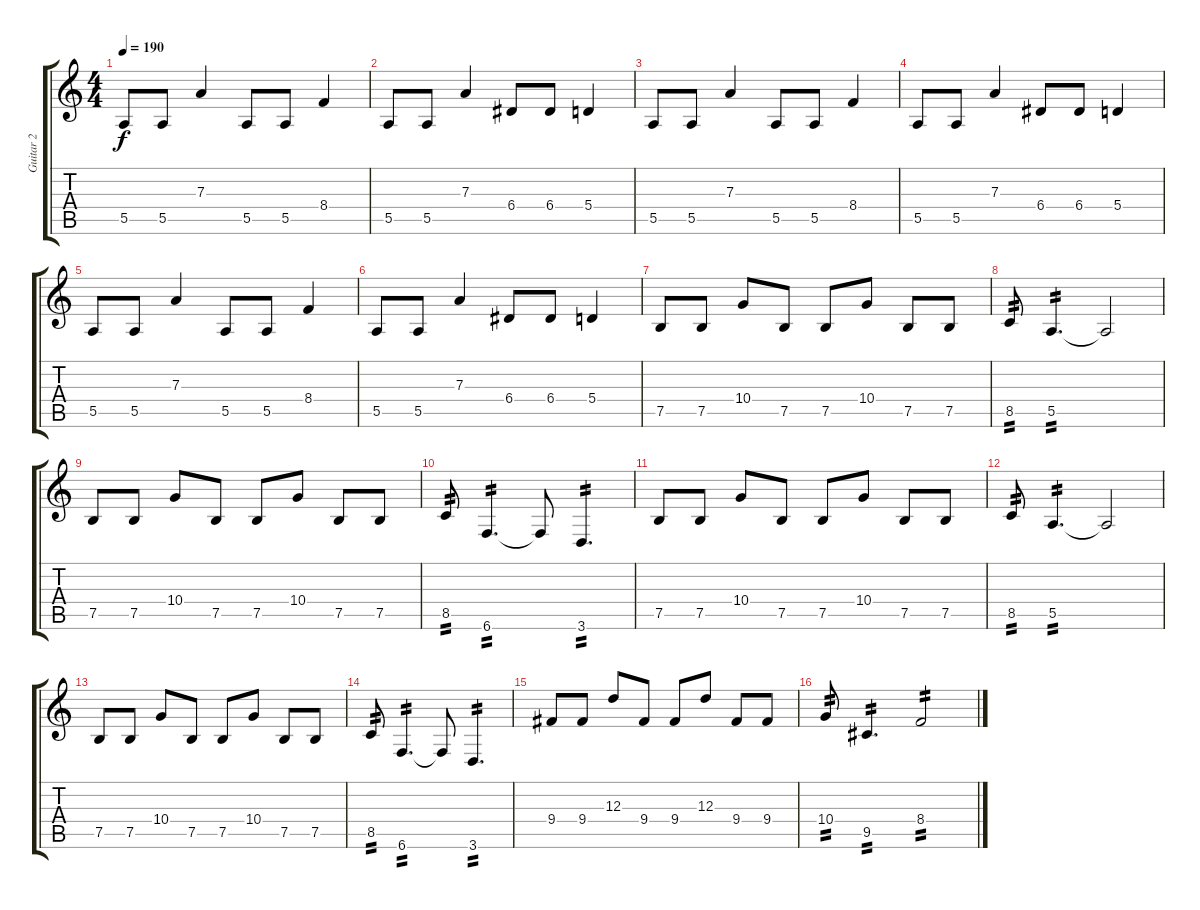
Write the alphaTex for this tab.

\track ("Guitar 2" "Guitar 2") {instrument distortionguitar}
\staff {score tabs}
\tuning (B3 Gb3 D3 A2 E2 B1) {hide}
\ts (4 4)
\tempo 190
\clef g2
\ks aminor
5.5.8{dy f} 5.5.8 7.3.4 5.5.8 5.5.8 8.4.4 |
5.5.8 5.5.8 7.3.4 6.4.8 6.4.8 5.4.4 |
5.5.8 5.5.8 7.3.4 5.5.8 5.5.8 8.4.4 |
5.5.8 5.5.8 7.3.4 6.4.8 6.4.8 5.4.4 |
5.5.8 5.5.8 7.3.4 5.5.8 5.5.8 8.4.4 |
5.5.8 5.5.8 7.3.4 6.4.8 6.4.8 5.4.4 |
7.5.8 7.5.8 10.4.8 7.5.8 7.5.8 10.4.8 7.5.8 7.5.8 |
8.5.8{tp 2} 5.5.4{d tp 2} 5.5{t}.2 |
7.5.8 7.5.8 10.4.8 7.5.8 7.5.8 10.4.8 7.5.8 7.5.8 |
8.5.8{tp 2} 6.6.4{d tp 2} 6.6{t}.8 3.6.4{d tp 2} |
7.5.8 7.5.8 10.4.8 7.5.8 7.5.8 10.4.8 7.5.8 7.5.8 |
8.5.8{tp 2} 5.5.4{d tp 2} 5.5{t}.2 |
7.5.8 7.5.8 10.4.8 7.5.8 7.5.8 10.4.8 7.5.8 7.5.8 |
8.5.8{tp 2} 6.6.4{d tp 2} 6.6{t}.8 3.6.4{d tp 2} |
9.4.8 9.4.8 12.3.8 9.4.8 9.4.8 12.3.8 9.4.8 9.4.8 |
10.4.8{tp 2} 9.5.4{d tp 2} 8.4.2{tp 2}
